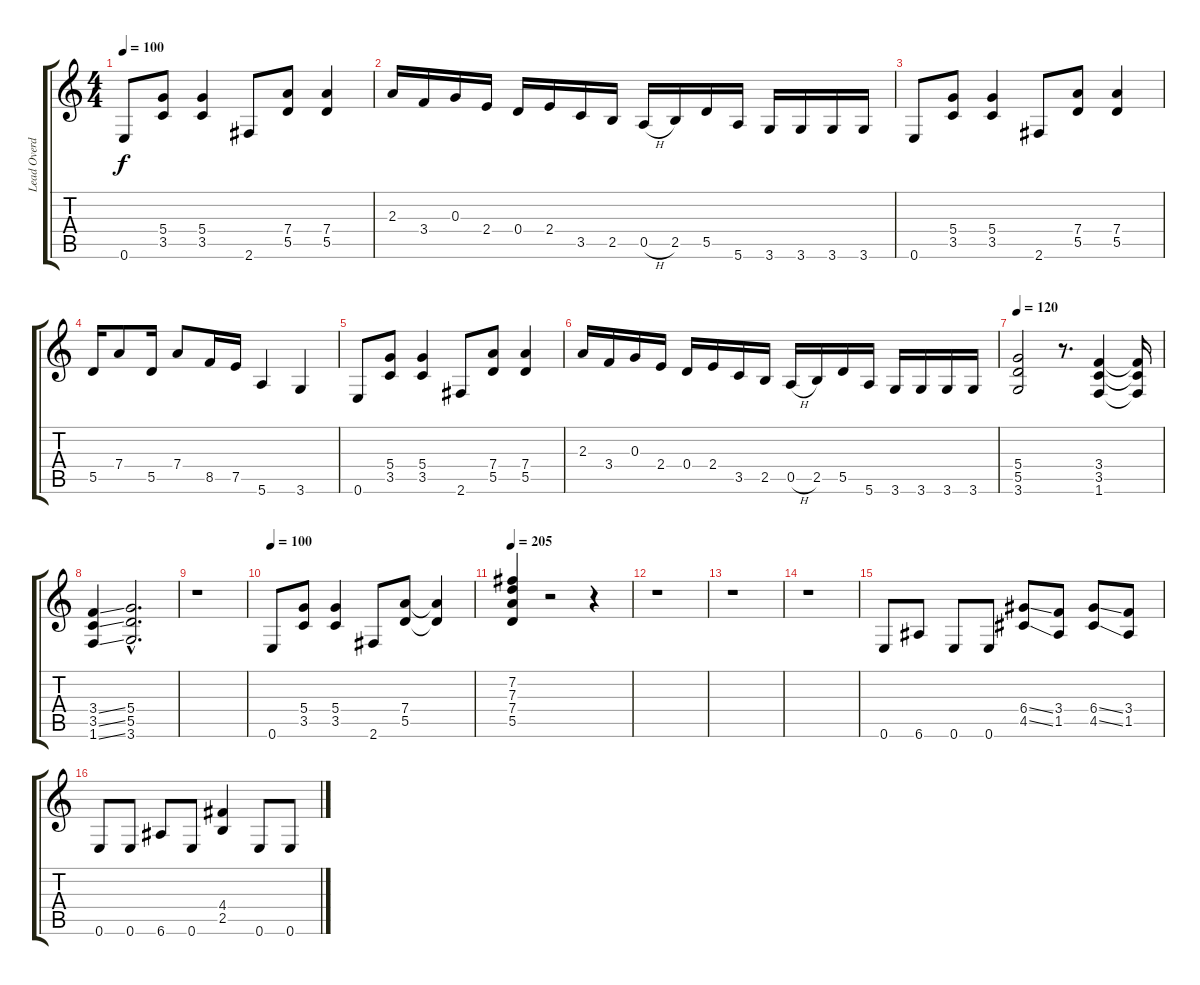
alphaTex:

\track ("Lead Overdriven" "Lead Overd") {instrument overdrivenguitar}
\staff {score tabs}
\tuning (E4 B3 G3 D3 A2 E2) {hide}
\ts (4 4)
\tempo 100
\clef g2
\ks c
0.6.8{dy f} (5.4 3.5).8 (5.4 3.5).4 2.6.8 (7.4 5.5).8 (7.4 5.5).4 |
2.3.16 3.4.16 0.3.16 2.4.16 0.4.16 2.4.16 3.5.16 2.5.16 0.5{h}.16 2.5.16 5.5.16 5.6.16 3.6.16 3.6.16 3.6.16 3.6.16 |
0.6.8 (5.4 3.5).8 (5.4 3.5).4 2.6.8 (7.4 5.5).8 (7.4 5.5).4 |
5.5.16 7.4.8 5.5.16 7.4.8 8.5.16 7.5.16 5.6.4 3.6.4 |
0.6.8 (5.4 3.5).8 (5.4 3.5).4 2.6.8 (7.4 5.5).8 (7.4 5.5).4 |
2.3.16 3.4.16 0.3.16 2.4.16 0.4.16 2.4.16 3.5.16 2.5.16 0.5{h}.16 2.5.16 5.5.16 5.6.16 3.6.16 3.6.16 3.6.16 3.6.16 |
\tempo 120
(5.4 5.5 3.6).2 r.8{d} (3.4 3.5 1.6).4 (3.4{t} 3.5{t} 1.6{t}).16 |
(3.4{ss} 3.5{ss} 1.6{ss}).4 (5.4{hac} 5.5{hac} 3.6{hac}).2{d} |
r.1 |
\tempo 100
0.6.8{instrument distortionguitar} (5.4 3.5).8 (5.4 3.5).4 2.6.8 (7.4 5.5).8 (7.4{t} 5.5{t}).4 |
\tempo 205
(7.2 7.3 7.4 5.5).4{instrument distortionguitar} r.2 r.4 |
r.1 |
r.1 |
r.1 |
0.6.8 6.6.8 0.6.8 0.6.8 (6.4{ss} 4.5{ss}).8 (3.4 1.5).8 (6.4{ss} 4.5{ss}).8 (3.4 1.5).8 |
0.6.8 0.6.8 6.6.8 0.6.8 (4.4 2.5).4 0.6.8 0.6.8
